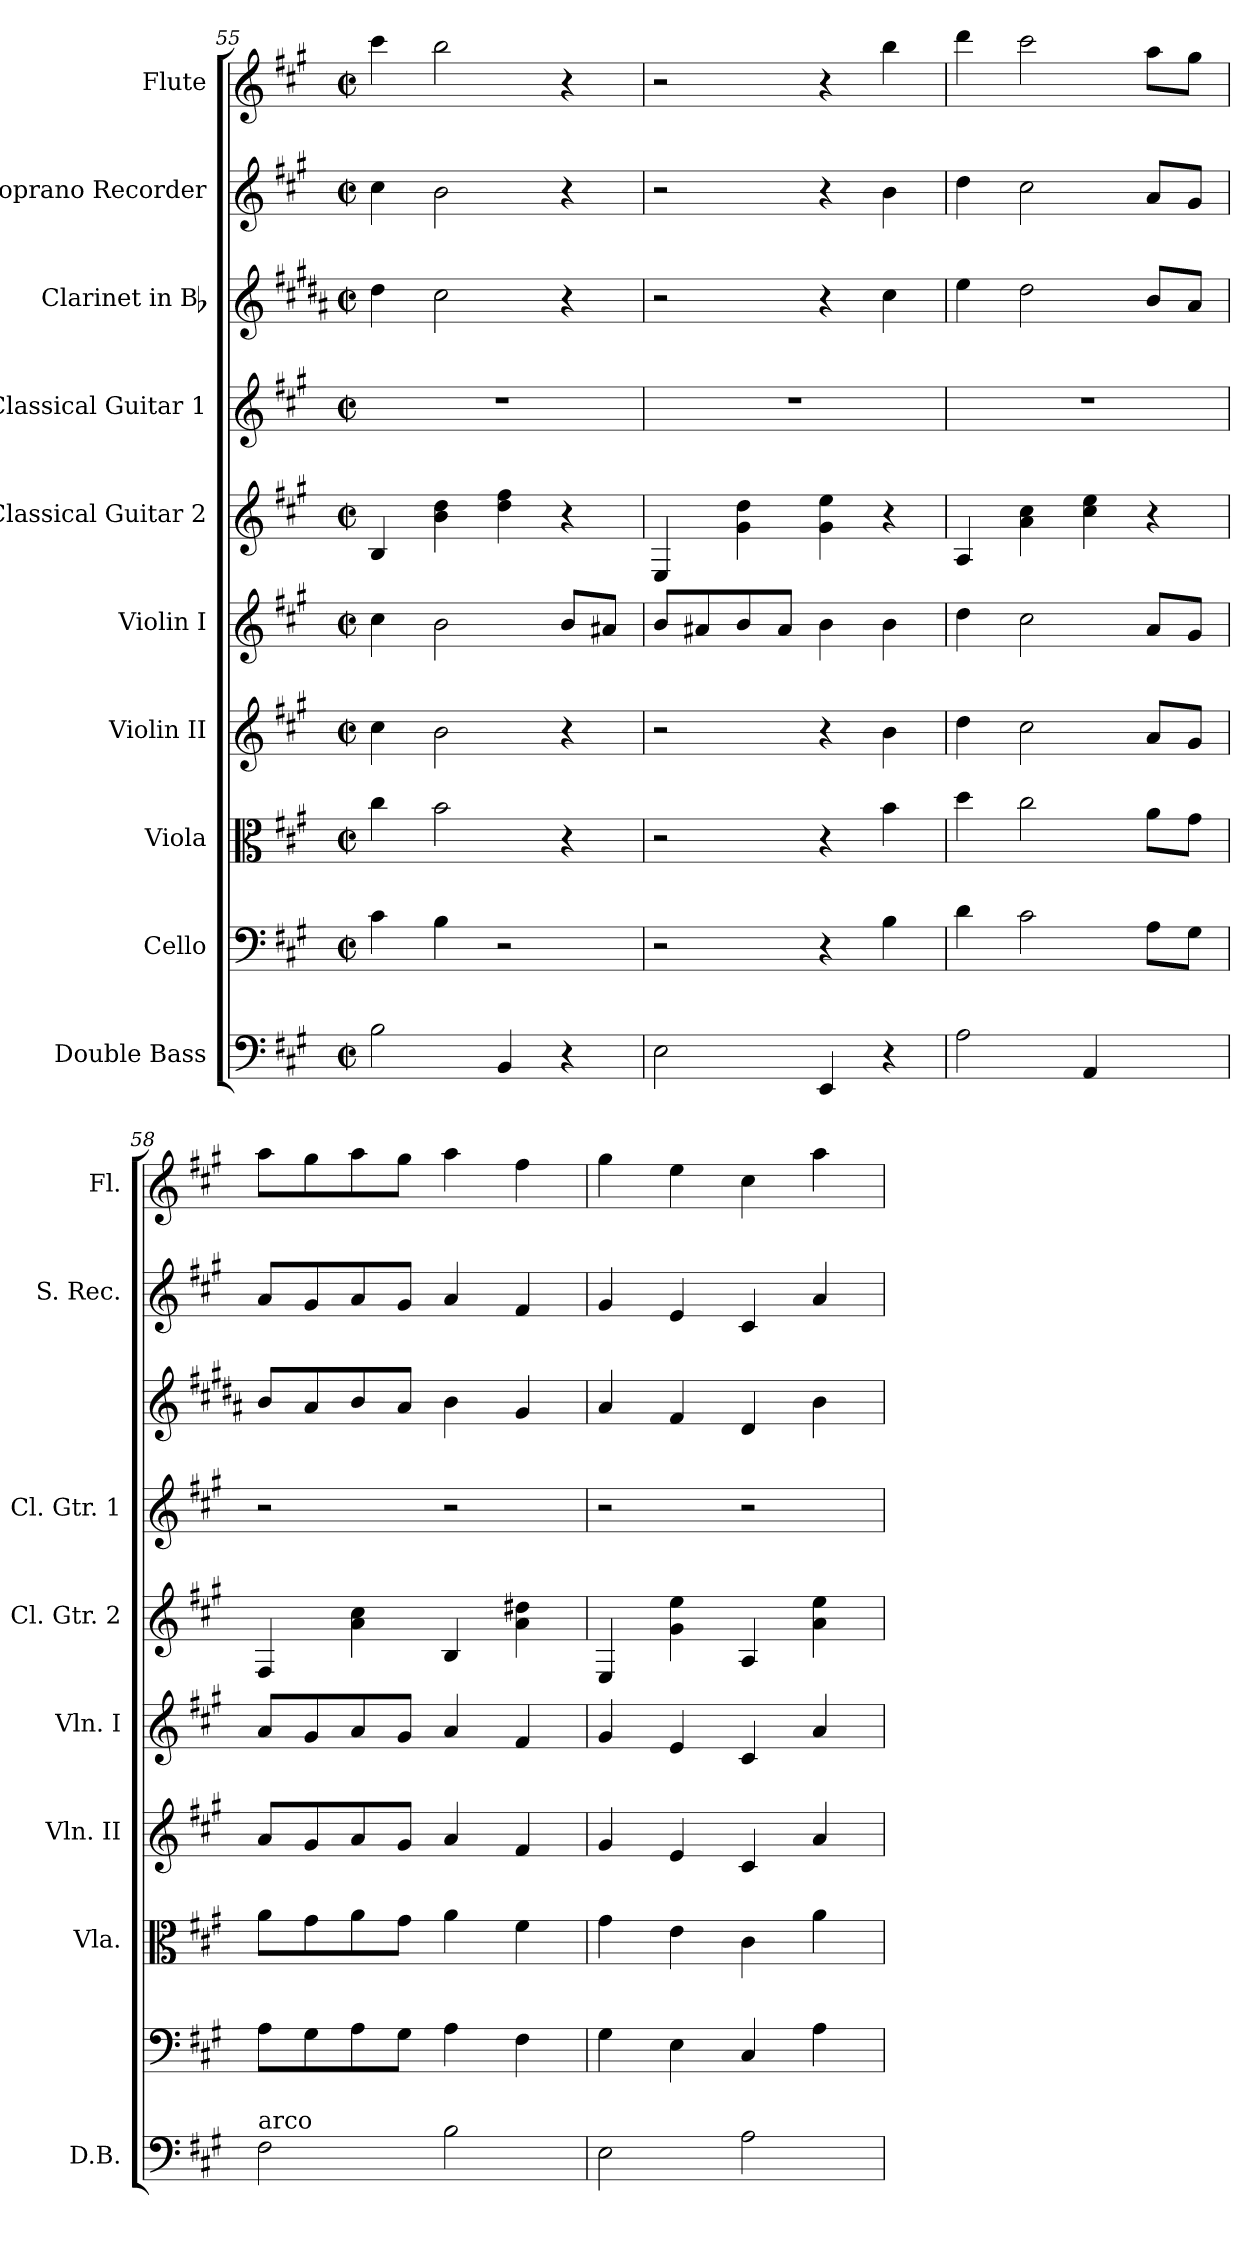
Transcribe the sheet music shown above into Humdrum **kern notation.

**kern	**kern	**kern	**kern	**kern	**kern	**kern	**kern	**kern	**kern
*part10	*part9	*part8	*part7	*part6	*part5	*part4	*part3	*part2	*part1
*staff10	*staff9	*staff8	*staff7	*staff6	*staff5	*staff4	*staff3	*staff2	*staff1
*I"Double Bass	*I"Cello	*I"Viola	*I"Violin II	*I"Violin I	*I"Classical Guitar 2	*I"Classical Guitar 1	*I"Clarinet in Bb	*I"Soprano Recorder	*I"Flute
*I'D.B.	*	*I'Vla.	*I'Vln. II	*I'Vln. I	*I'Cl. Gtr. 2	*I'Cl. Gtr. 1	*	*I'S. Rec.	*I'Fl.
*clefF4	*clefF4	*clefC3	*clefG2	*clefG2	*clefG2	*clefG2	*clefG2	*clefG2	*clefG2
*ITrd7c12	*	*	*	*	*ITrd7c12	*ITrd7c12	*ITrd1c2	*ITrd-7c-12	*
*k[f#c#g#]	*k[f#c#g#]	*k[f#c#g#]	*k[f#c#g#]	*k[f#c#g#]	*k[f#c#g#]	*k[f#c#g#]	*k[f#c#g#]	*k[f#c#g#]	*k[f#c#g#]
*A:	*A:	*A:	*A:	*A:	*A:	*A:	*A:	*A:	*A:
*M2/2	*M2/2	*M2/2	*M2/2	*M2/2	*M2/2	*M2/2	*M2/2	*M2/2	*M2/2
*met(c|)	*met(c|)	*met(c|)	*met(c|)	*met(c|)	*met(c|)	*met(c|)	*met(c|)	*met(c|)	*met(c|)
=55	=55	=55	=55	=55	=55	=55	=55	=55	=55
2BB\	4c#\	4cc#\	4cc#\	4cc#\	4BB/	1r	4cc#\	4ccc#\	4ccc#\
.	4B\	2b\	2b\	2b\	4B\ 4d\	.	2b\	2bb\	2bb\
4BBB/	2r	.	.	.	4d\ 4f#\	.	.	.	.
4r	.	4r	4r	8b/L	4r	.	4r	4r	4r
.	.	.	.	8a#X/J	.	.	.	.	.
=56	=56	=56	=56	=56	=56	=56	=56	=56	=56
2EE\	2r	2r	2r	8b/L	4EE/	1r	2r	2r	2r
.	.	.	.	8a#X/	.	.	.	.	.
.	.	.	.	8b/	4G#\ 4d\	.	.	.	.
.	.	.	.	8a#/J	.	.	.	.	.
4EEE/	4r	4r	4r	4b\	4G#\ 4e\	.	4r	4r	4r
4r	4B\	4b\	4b\	4b\	4r	.	4b\	4bb\	4bb\
!!LO:PB:g=z
=57	=57	=57	=57	=57	=57	=57	=57	=57	=57
2AA\	4d\	4dd\	4dd\	4dd\	4AA/	1r	4dd\	4ddd\	4ddd\
.	2c#\	2cc#\	2cc#\	2cc#\	4A\ 4c#\	.	2cc#\	2ccc#\	2ccc#\
4AAA/	.	.	.	.	4c#\ 4e\	.	.	.	.
4ryy	8A\L	8a\L	8a/L	8a/L	4r	.	8a/L	8aa/L	8aa\L
.	8G#\J	8g#\J	8g#/J	8g#/J	.	.	8g#/J	8gg#/J	8gg#\J
=58	=58	=58	=58	=58	=58	=58	=58	=58	=58
!LO:TX:a:t=arco	!	!	!	!	!	!	!	!	!
2FF#\	8A\L	8a\L	8a/L	8a/L	4FF#/	2r	8a/L	8aa/L	8aa\L
.	8G#\	8g#\	8g#/	8g#/	.	.	8g#/	8gg#/	8gg#\
.	8A\	8a\	8a/	8a/	4A\ 4c#\	.	8a/	8aa/	8aa\
.	8G#\J	8g#\J	8g#/J	8g#/J	.	.	8g#/J	8gg#/J	8gg#\J
2BB\	4A\	4a\	4a/	4a/	4BB/	2r	4a\	4aa/	4aa\
.	4F#\	4f#\	4f#/	4f#/	4A\ 4d#X\	.	4f#/	4ff#/	4ff#\
=59	=59	=59	=59	=59	=59	=59	=59	=59	=59
2EE\	4G#\	4g#\	4g#/	4g#/	4EE/	2r	4g#/	4gg#/	4gg#\
.	4E\	4e\	4e/	4e/	4G#\ 4e\	.	4e/	4ee/	4ee\
2AA\	4C#/	4c#\	4c#/	4c#/	4AA/	2r	4c#/	4cc#/	4cc#\
.	4A\	4a\	4a/	4a/	4A\ 4e\	.	4a\	4aa/	4aa\
=	=	=	=	=	=	=	=	=	=
*-	*-	*-	*-	*-	*-	*-	*-	*-	*-
